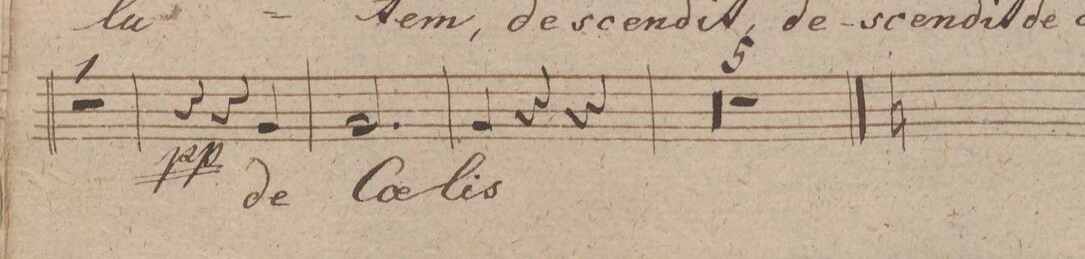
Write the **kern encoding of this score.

**kern	**text	**dynam
*I"Soprano.	*	*
*clefC1	*	*
*k[f#]	*	*
*M3/4	*	*
2.r	.	.
=88	=88	=88
4r	.	.
4r	.	pp
4e/	de	.
=89	=89	=89
2.e/	Coe-	.
=90	=90	=90
4e/	-lis	.
4r	.	.
4r	.	.
=91	=91	=91
0.r	.	.
=92	=92	=92
=93	=93	=93
=94	=94	=94
=95	=95	=95
2.r	.	.
=96||	=96||	=96||
*-	*-	*-
